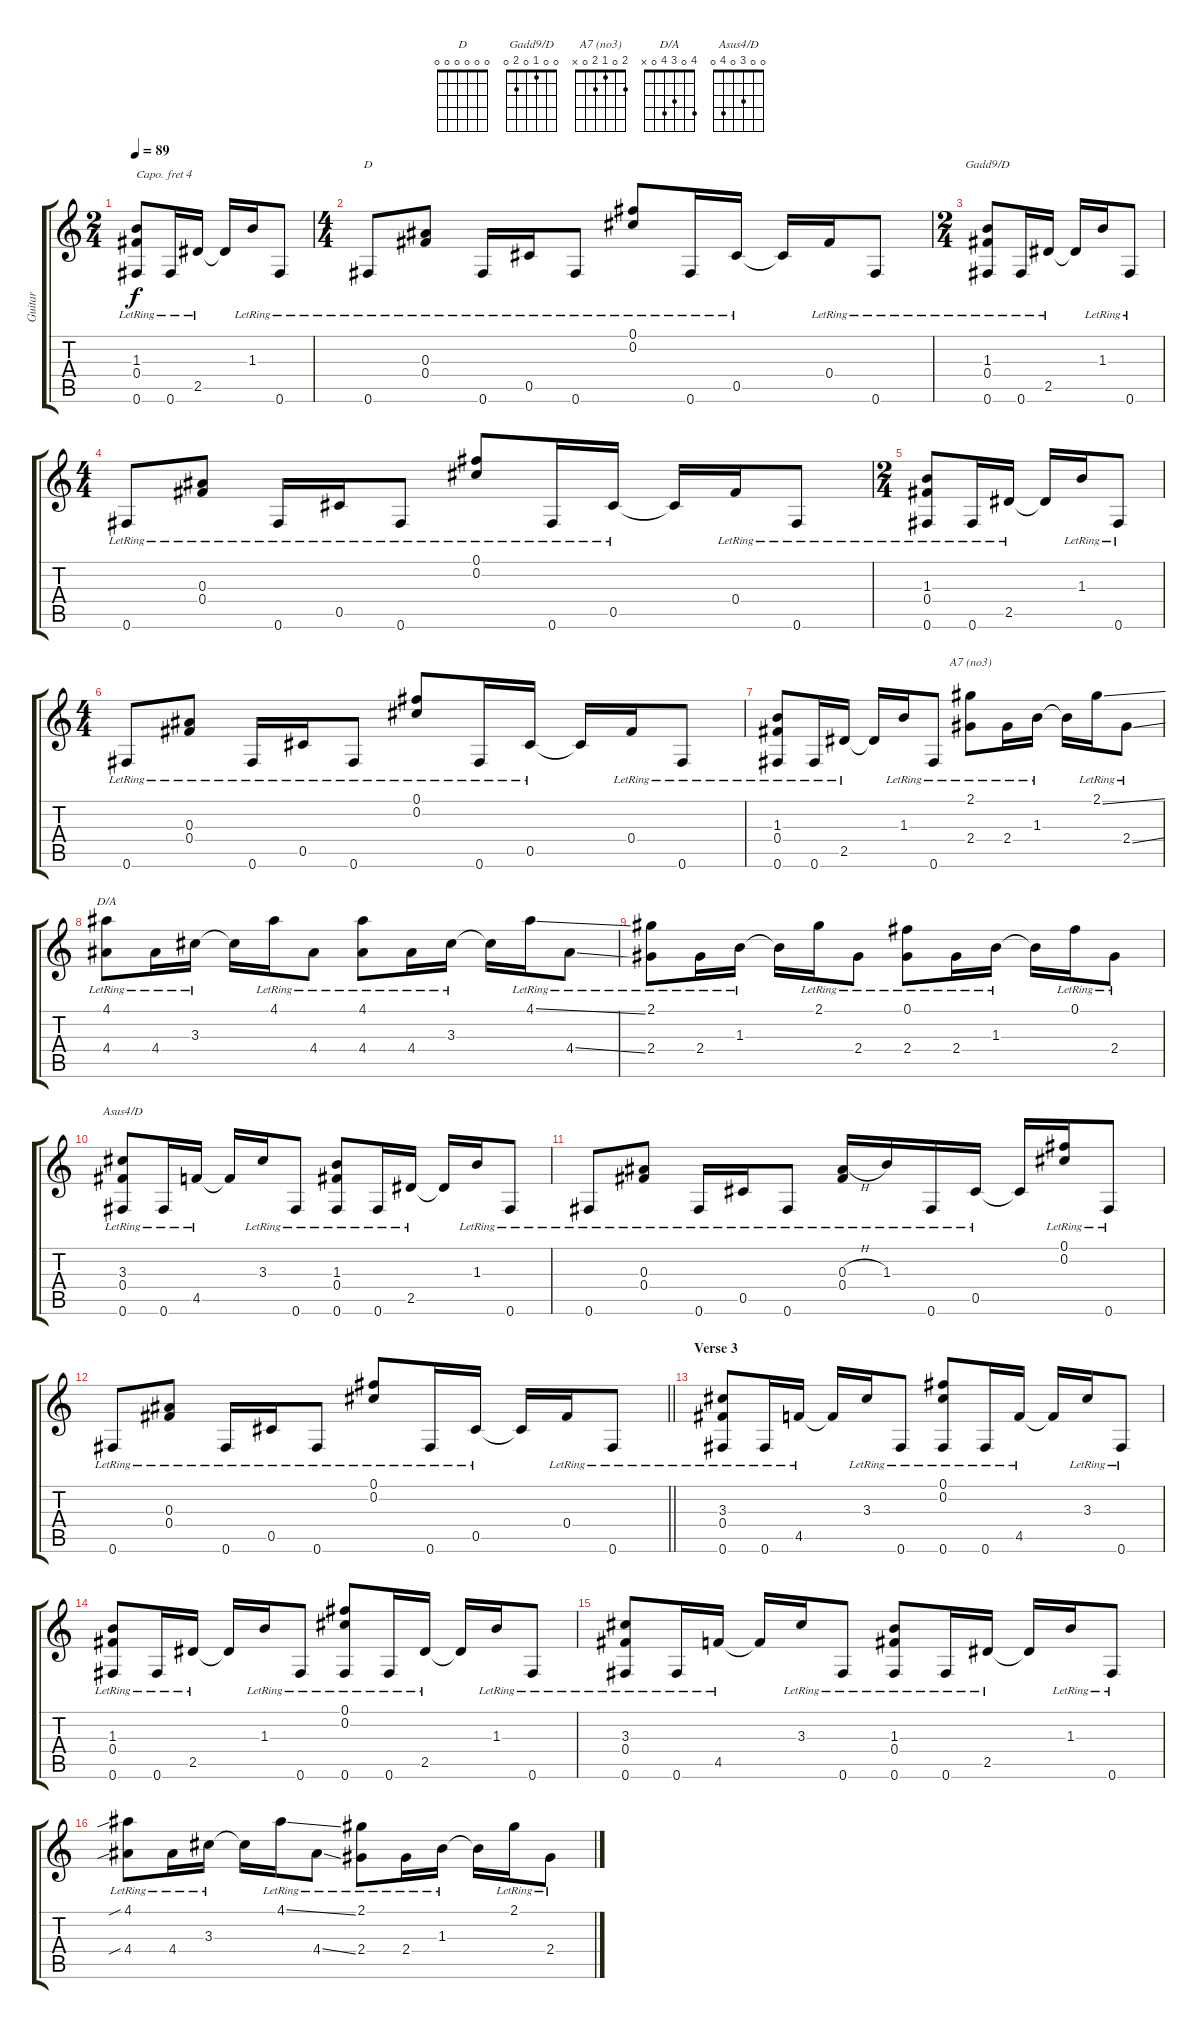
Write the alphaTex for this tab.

\track ("Guitar" "Guitar") {instrument acousticguitarsteel}
\staff {score tabs}
\capo 4
\tuning (D4 A3 Gb3 D3 A2 D2) {hide}
\chord ("D" 0 0 0 0 0 0)
\chord ("Gadd9/D" 0 0 1 0 2 0)
\chord ("A7 (no3)" 2 0 1 2 0 x)
\chord ("D/A" 4 0 3 4 0 x)
\chord ("Asus4/D" 0 0 3 0 4 0)
\ts (2 4)
\tempo 89
\clef g2
\ks c
(1.3{lr} 0.4{lr} 0.6{lr}).8{dy f} 0.6{lr}.16 2.5{lr}.16 2.5{t}.16 1.3{lr}.16 0.6{lr}.8 |
\ts (4 4)
0.6{lr}.8{ch "D"} (0.3{lr} 0.4{lr}).8 0.6{lr}.16 0.5{lr}.16 0.6{lr}.8 (0.1{lr} 0.2{lr}).8 0.6{lr}.16 0.5{lr}.16 0.5{t}.16 0.4{lr}.16 0.6{lr}.8 |
\ts (2 4)
(1.3{lr} 0.4{lr} 0.6{lr}).8{ch "Gadd9/D"} 0.6{lr}.16 2.5{lr}.16 2.5{t}.16 1.3{lr}.16 0.6{lr}.8 |
\ts (4 4)
0.6{lr}.8 (0.3{lr} 0.4{lr}).8 0.6{lr}.16 0.5{lr}.16 0.6{lr}.8 (0.1{lr} 0.2{lr}).8 0.6{lr}.16 0.5{lr}.16 0.5{t}.16 0.4{lr}.16 0.6{lr}.8 |
\ts (2 4)
(1.3{lr} 0.4{lr} 0.6{lr}).8 0.6{lr}.16 2.5{lr}.16 2.5{t}.16 1.3{lr}.16 0.6{lr}.8 |
\ts (4 4)
0.6{lr}.8 (0.3{lr} 0.4{lr}).8 0.6{lr}.16 0.5{lr}.16 0.6{lr}.8 (0.1{lr} 0.2{lr}).8 0.6{lr}.16 0.5{lr}.16 0.5{t}.16 0.4{lr}.16 0.6{lr}.8 |
(1.3{lr} 0.4{lr} 0.6{lr}).8 0.6{lr}.16 2.5{lr}.16 2.5{t}.16 1.3{lr}.16 0.6{lr}.8 (2.1{lr} 2.4{lr}).8{ch "A7 (no3)"} 2.4{lr}.16 1.3{lr}.16 1.3{t}.16 2.1{ss lr}.16 2.4{ss lr}.8 |
(4.1{lr} 4.4{lr}).8{ch "D/A"} 4.4{lr}.16 3.3{lr}.16 3.3{t}.16 4.1{lr}.16 4.4{lr}.8 (4.1{lr} 4.4{lr}).8 4.4{lr}.16 3.3{lr}.16 3.3{t}.16 4.1{ss lr}.16 4.4{ss lr}.8 |
(2.1{lr} 2.4{lr}).8 2.4{lr}.16 1.3{lr}.16 1.3{t}.16 2.1{lr}.16 2.4{lr}.8 (0.1{lr} 2.4{lr}).8 2.4{lr}.16 1.3{lr}.16 1.3{t}.16 0.1{lr}.16 2.4{lr}.8 |
(3.3{lr} 0.4{lr} 0.6{lr}).8{ch "Asus4/D"} 0.6{lr}.16 4.5{lr}.16 4.5{t}.16 3.3{lr}.16 0.6{lr}.8 (1.3{lr} 0.4{lr} 0.6{lr}).8 0.6{lr}.16 2.5{lr}.16 2.5{t}.16 1.3{lr}.16 0.6{lr}.8 |
0.6{lr}.8 (0.3{lr} 0.4{lr}).8 0.6{lr}.16 0.5{lr}.16 0.6{lr}.8 (0.3{h lr} 0.4{lr}).16 1.3{lr}.16 0.6{lr}.16 0.5{lr}.16 0.5{t}.16 (0.1{lr} 0.2{lr}).16 0.6{lr}.8 |
\barLineRight lightlight
0.6{lr}.8 (0.3{lr} 0.4{lr}).8 0.6{lr}.16 0.5{lr}.16 0.6{lr}.8 (0.1{lr} 0.2{lr}).8 0.6{lr}.16 0.5{lr}.16 0.5{t}.16 0.4{lr}.16 0.6{lr}.8 |
\section ("" "Verse 3")
(3.3{lr} 0.4{lr} 0.6{lr}).8 0.6{lr}.16 4.5{lr}.16 4.5{t}.16 3.3{lr}.16 0.6{lr}.8 (0.1{lr} 0.2{lr} 0.6{lr}).8 0.6{lr}.16 4.5{lr}.16 4.5{t}.16 3.3{lr}.16 0.6{lr}.8 |
(1.3{lr} 0.4{lr} 0.6{lr}).8 0.6{lr}.16 2.5{lr}.16 2.5{t}.16 1.3{lr}.16 0.6{lr}.8 (0.1{lr} 0.2{lr} 0.6{lr}).8 0.6{lr}.16 2.5{lr}.16 2.5{t}.16 1.3{lr}.16 0.6{lr}.8 |
(3.3{lr} 0.4{lr} 0.6{lr}).8 0.6{lr}.16 4.5{lr}.16 4.5{t}.16 3.3{lr}.16 0.6{lr}.8 (1.3{lr} 0.4{lr} 0.6{lr}).8 0.6{lr}.16 2.5{lr}.16 2.5{t}.16 1.3{lr}.16 0.6{lr}.8 |
(4.1{sib lr} 4.4{sib lr}).8 4.4{lr}.16 3.3{lr}.16 3.3{t}.16 4.1{ss lr}.16 4.4{ss lr}.8 (2.1{lr} 2.4{lr}).8 2.4{lr}.16 1.3{lr}.16 1.3{t}.16 2.1{lr}.16 2.4{lr}.8
